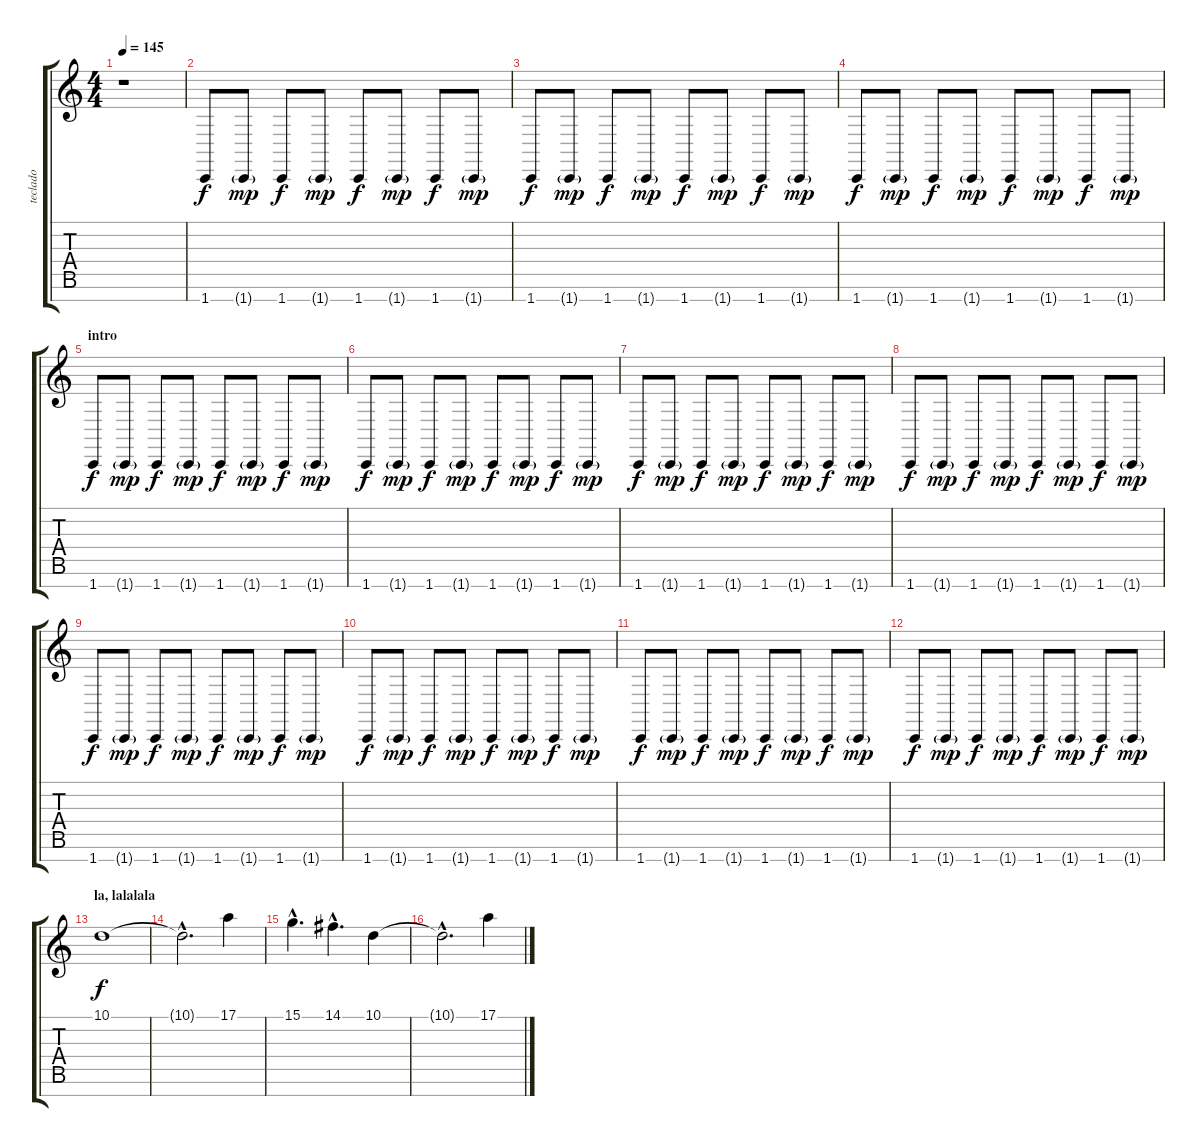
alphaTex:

\track ("teclado" "teclado") {instrument lead6voice}
\staff {score tabs}
\tuning (E4 B3 G3 D3 A2 E2 B1) {hide}
\ts (4 4)
\tempo 145
\clef g2
\ks c
r.1{dy f volume 10 balance 0 instrument lead2sawtooth} |
1.7.8{balance 16} 1.7{g}.8{dy mp} 1.7.8{dy f} 1.7{g}.8{dy mp} 1.7.8{dy f} 1.7{g}.8{dy mp} 1.7.8{dy f} 1.7{g}.8{dy mp} |
1.7.8{dy f} 1.7{g}.8{dy mp} 1.7.8{dy f} 1.7{g}.8{dy mp} 1.7.8{dy f balance 0} 1.7{g}.8{dy mp} 1.7.8{dy f} 1.7{g}.8{dy mp} |
1.7.8{dy f} 1.7{g}.8{dy mp} 1.7.8{dy f} 1.7{g}.8{dy mp} 1.7.8{dy f} 1.7{g}.8{dy mp} 1.7.8{dy f} 1.7{g}.8{dy mp} |
\section ("" "intro")
1.7.8{dy f volume 5 balance 16} 1.7{g}.8{dy mp} 1.7.8{dy f} 1.7{g}.8{dy mp} 1.7.8{dy f} 1.7{g}.8{dy mp} 1.7.8{dy f} 1.7{g}.8{dy mp} |
1.7.8{dy f} 1.7{g}.8{dy mp} 1.7.8{dy f} 1.7{g}.8{dy mp} 1.7.8{dy f balance 0} 1.7{g}.8{dy mp} 1.7.8{dy f} 1.7{g}.8{dy mp} |
1.7.8{dy f} 1.7{g}.8{dy mp} 1.7.8{dy f} 1.7{g}.8{dy mp} 1.7.8{dy f} 1.7{g}.8{dy mp} 1.7.8{dy f} 1.7{g}.8{dy mp} |
1.7.8{dy f balance 16} 1.7{g}.8{dy mp} 1.7.8{dy f} 1.7{g}.8{dy mp} 1.7.8{dy f} 1.7{g}.8{dy mp} 1.7.8{dy f} 1.7{g}.8{dy mp} |
1.7.8{dy f} 1.7{g}.8{dy mp} 1.7.8{dy f} 1.7{g}.8{dy mp} 1.7.8{dy f balance 0} 1.7{g}.8{dy mp} 1.7.8{dy f} 1.7{g}.8{dy mp} |
1.7.8{dy f} 1.7{g}.8{dy mp} 1.7.8{dy f} 1.7{g}.8{dy mp} 1.7.8{dy f} 1.7{g}.8{dy mp} 1.7.8{dy f} 1.7{g}.8{dy mp} |
1.7.8{dy f} 1.7{g}.8{dy mp} 1.7.8{dy f} 1.7{g}.8{dy mp} 1.7.8{dy f balance 0} 1.7{g}.8{dy mp} 1.7.8{dy f} 1.7{g}.8{dy mp} |
1.7.8{dy f} 1.7{g}.8{dy mp} 1.7.8{dy f} 1.7{g}.8{dy mp} 1.7.8{dy f} 1.7{g}.8{dy mp} 1.7.8{dy f} 1.7{g}.8{dy mp} |
\section ("" "la, lalalala")
10.1.1{dy f volume 5} |
10.1{hac t}.2{d} 17.1.4 |
15.1{hac}.4{d} 14.1{hac}.4{d} 10.1.4 |
10.1{hac t}.2{d} 17.1.4
